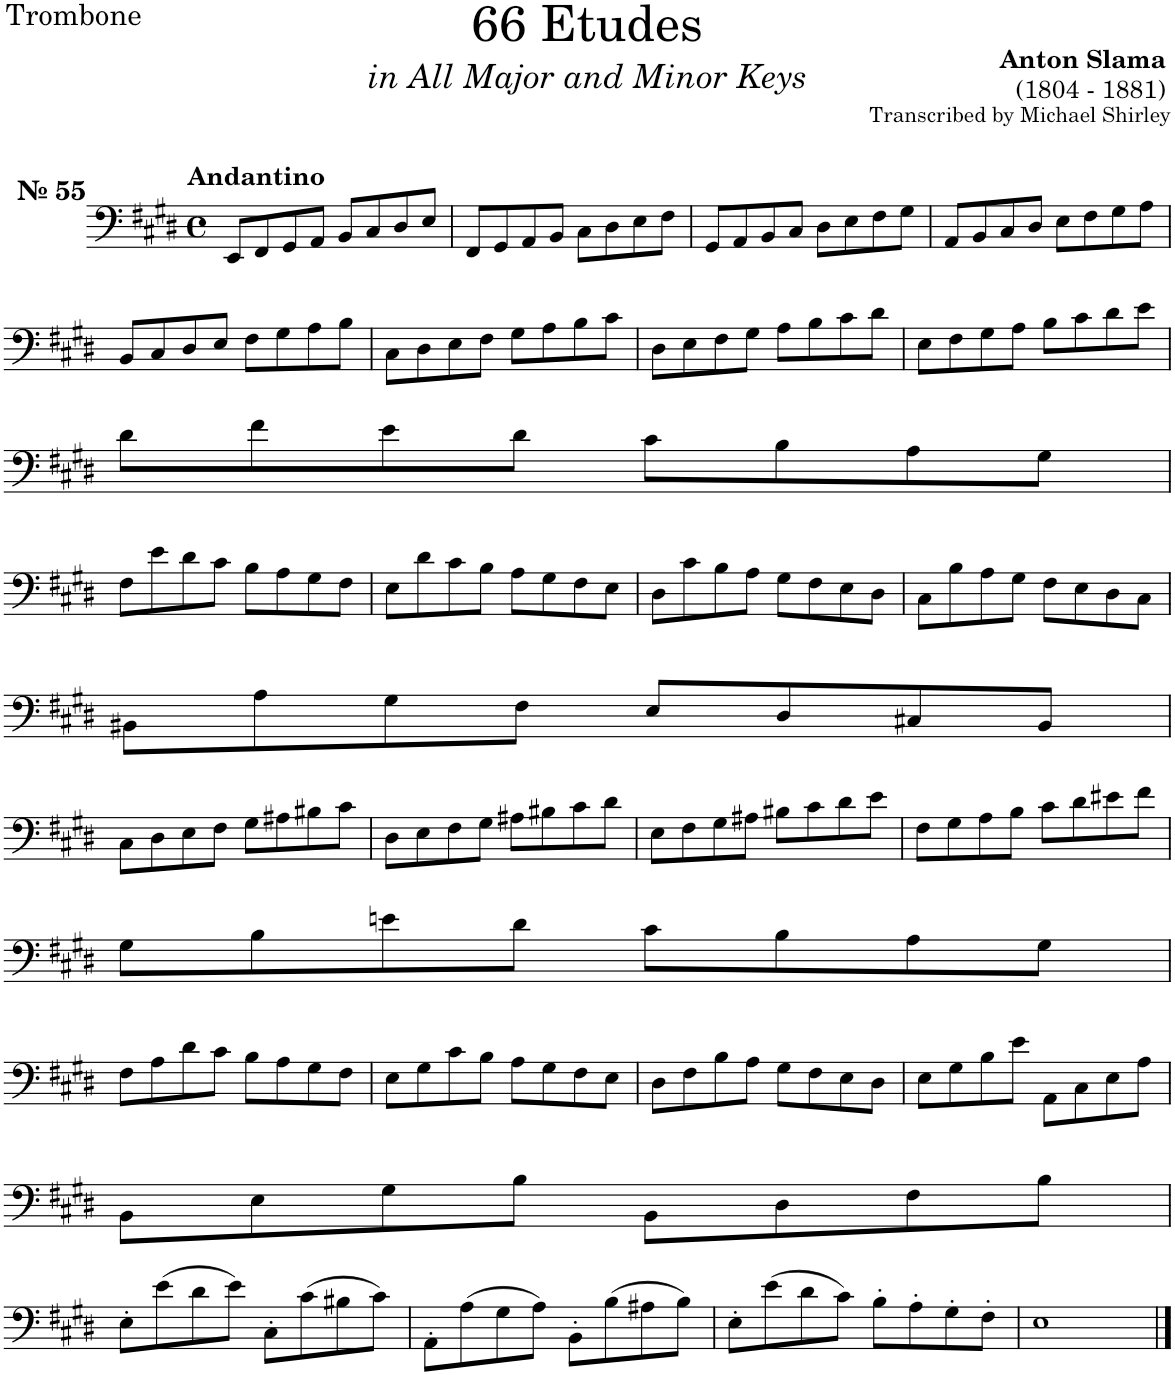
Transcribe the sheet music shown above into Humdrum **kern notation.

**kern
*part1
*staff1
*I"Trombone
*I'Tbn.
*clefF4
*k[f#c#g#d#]
*M4/4
*met(c)
=1
!LO:TX:a:B:t=№ 55
!LO:TX:a:B:t=Andantino
8EE/L
8FF#/
8GG#/
8AA/J
8BB/L
8C#/
8D#/
8E/J
=2
8FF#/L
8GG#/
8AA/
8BB/J
8C#\L
8D#\
8E\
8F#\J
=3
8GG#/L
8AA/
8BB/
8C#/J
8D#\L
8E\
8F#\
8G#\J
=4
8AA/L
8BB/
8C#/
8D#/J
8E\L
8F#\
8G#\
8A\J
!!LO:LB:g=z
=5
8BB/L
8C#/
8D#/
8E/J
8F#\L
8G#\
8A\
8B\J
=6
8C#\L
8D#\
8E\
8F#\J
8G#\L
8A\
8B\
8c#\J
=7
8D#\L
8E\
8F#\
8G#\J
8A\L
8B\
8c#\
8d#\J
=8
8E\L
8F#\
8G#\
8A\J
8B\L
8c#\
8d#\
8e\J
!!LO:LB:g=z
=9
8d#\L
8f#\
8e\
8d#\J
8c#\L
8B\
8A\
8G#\J
!!LO:LB:g=z
=10
8F#\L
8e\
8d#\
8c#\J
8B\L
8A\
8G#\
8F#\J
=11
8E\L
8d#\
8c#\
8B\J
8A\L
8G#\
8F#\
8E\J
=12
8D#\L
8c#\
8B\
8A\J
8G#\L
8F#\
8E\
8D#\J
=13
8C#\L
8B\
8A\
8G#\J
8F#\L
8E\
8D#\
8C#\J
!!LO:LB:g=z
=14
8BB#X\L
8A\
8G#\
8F#\J
8E/L
8D#/
8C#X/
8BB#/J
!!LO:LB:g=z
=15
8C#\L
8D#\
8E\
8F#\J
8G#\L
8A#X\
8B#X\
8c#\J
=16
8D#\L
8E\
8F#\
8G#\J
8A#X\L
8B#X\
8c#\
8d#\J
=17
8E\L
8F#\
8G#\
8A#X\J
8B#X\L
8c#\
8d#\
8e\J
=18
8F#\L
8G#\
8A\
8B\J
8c#\L
8d#\
8e#X\
8f#\J
!!LO:LB:g=z
=19
8G#\L
8B\
8en\
8d#\J
8c#\L
8B\
8A\
8G#\J
!!LO:LB:g=z
=20
8F#\L
8A\
8d#\
8c#\J
8B\L
8A\
8G#\
8F#\J
=21
8E\L
8G#\
8c#\
8B\J
8A\L
8G#\
8F#\
8E\J
=22
8D#\L
8F#\
8B\
8A\J
8G#\L
8F#\
8E\
8D#\J
=23
8E\L
8G#\
8B\
8e\J
8AA\L
8C#\
8E\
8A\J
!!LO:LB:g=z
=24
8BB\L
8E\
8G#\
8B\J
8BB\L
8D#\
8F#\
8B\J
!!LO:LB:g=z
=25
8E'\L
(>8e\
8d#\
8e\J)
8C#'\L
(>8c#\
8B#X\
8c#\J)
=26
8AA'\L
(>8A\
8G#\
8A\J)
8BB'\L
(>8B\
8A#X\
8B\J)
=27
8E'\L
(>8e\
8d#\
8c#\J)
8B'\L
8A'\
8G#'\
8F#'\J
=28
1E
==
*-
